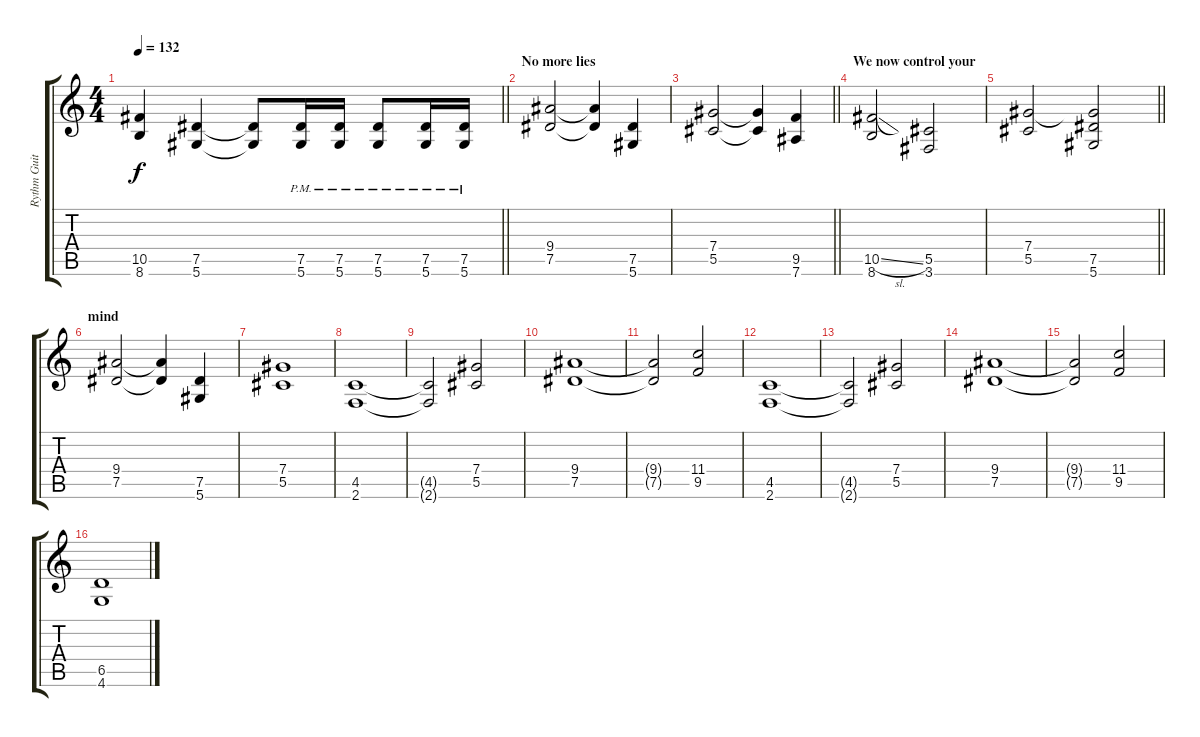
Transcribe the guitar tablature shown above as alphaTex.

\track ("Rythm Guitar" "Rythm Guit") {instrument distortionguitar}
\staff {score tabs}
\tuning (Eb4 Bb3 Gb3 Db3 Ab2 Eb2) {hide}
\ts (4 4)
\tempo 132
\clef g2
\barLineRight lightlight
\ks c
(10.5 8.6).4{dy f} (7.5 5.6).4 (7.5{t} 5.6{t}).8 (7.5{pm} 5.6{pm}).16 (7.5{pm} 5.6{pm}).16 (7.5{pm} 5.6{pm}).8 (7.5{pm} 5.6{pm}).16 (7.5{pm} 5.6{pm}).16 |
\section ("" "No more lies")
(9.4 7.5).2 (9.4{t} 7.5{t}).4 (7.5 5.6).4 |
\barLineRight lightlight
(7.4 5.5).2 (7.4{t} 5.5{t}).4 (9.5 7.6).4 |
\section ("" "We now control your")
(10.5{sl} 8.6).2 (5.5 3.6).2 |
\barLineRight lightlight
(7.4 5.5).2 (7.4{t} 7.5 5.6).2 |
\section ("" "mind")
(9.4 7.5).2 (9.4{t} 7.5{t}).4 (7.5 5.6).4 |
(7.4 5.5).1 |
(4.5 2.6).1 |
(4.5{t} 2.6{t}).2 (7.4 5.5).2 |
(9.4 7.5).1 |
(9.4{t} 7.5{t}).2 (11.4 9.5).2 |
(4.5 2.6).1 |
(4.5{t} 2.6{t}).2 (7.4 5.5).2 |
(9.4 7.5).1 |
(9.4{t} 7.5{t}).2 (11.4 9.5).2 |
(6.5 4.6).1
